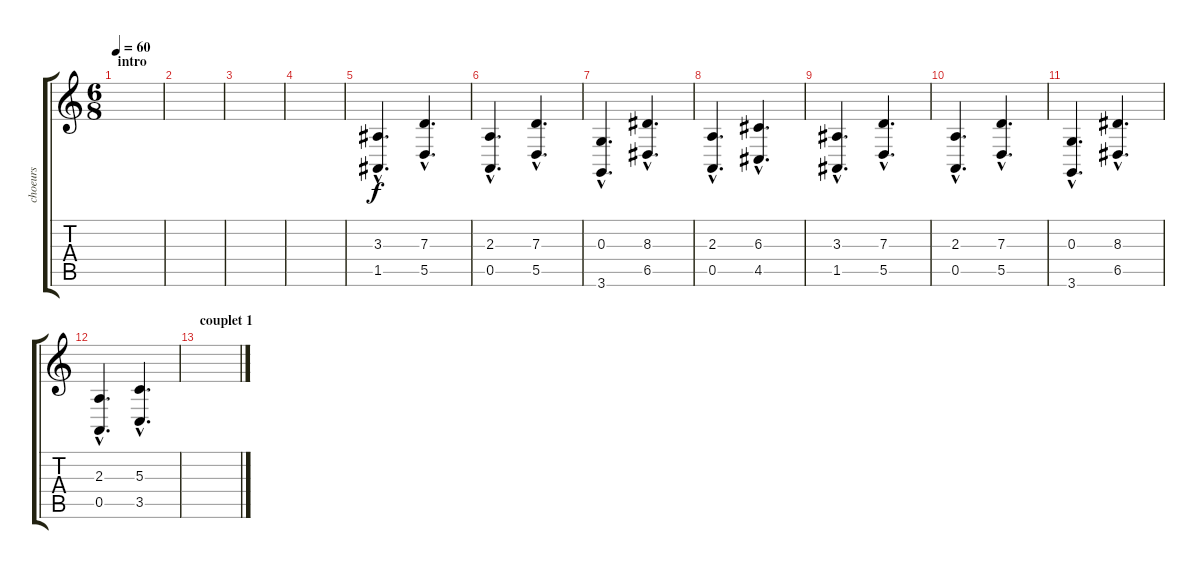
\track ("choeurs" "choeurs") {instrument voiceoohs}
\staff {score tabs}
\tuning (E4 B3 G3 D3 A2 E2) {hide}
\ts (6 8)
\section ("" "intro")
\tempo 60
\clef g2
\ks c
|
|
|
|
(3.3{hac} 1.5{hac}).4{d} (7.3{hac} 5.5{hac}).4{d} |
(2.3{hac} 0.5{hac}).4{d} (7.3{hac} 5.5{hac}).4{d} |
(0.3{hac} 3.6{hac}).4{d} (8.3{hac} 6.5{hac}).4{d} |
(2.3{hac} 0.5{hac}).4{d} (6.3{hac} 4.5{hac}).4{d} |
(3.3{hac} 1.5{hac}).4{d} (7.3{hac} 5.5{hac}).4{d} |
(2.3{hac} 0.5{hac}).4{d} (7.3{hac} 5.5{hac}).4{d} |
(0.3{hac} 3.6{hac}).4{d} (8.3{hac} 6.5{hac}).4{d} |
(2.3{hac} 0.5{hac}).4{d} (5.3{hac} 3.5{hac}).4{d} |
\section ("" "couplet 1")
